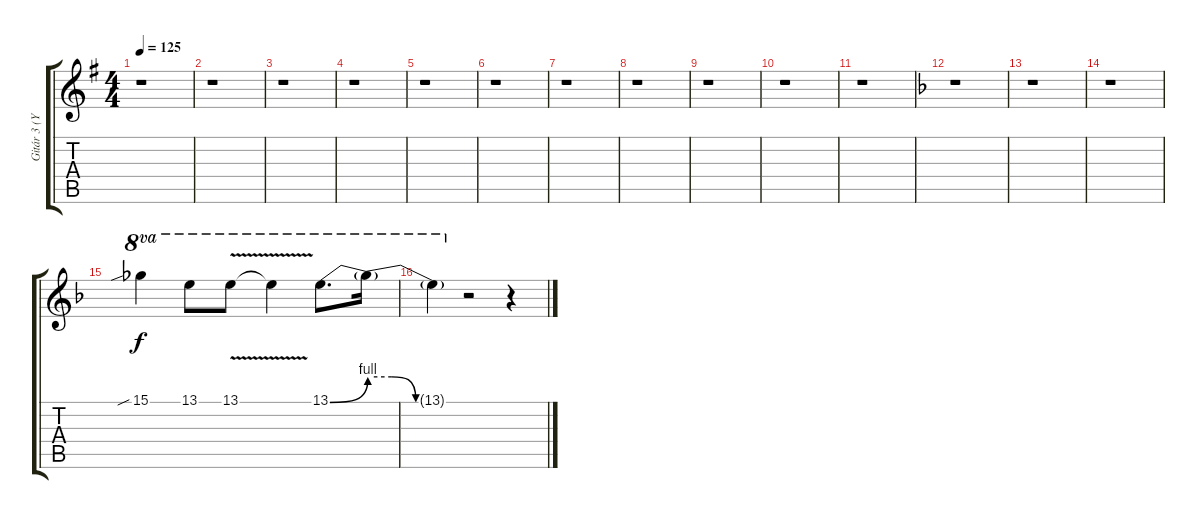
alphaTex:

\track ("Gitár 3 (Yngwie Malmsteen)" "Gitár 3 (Y") {instrument distortionguitar}
\staff {score tabs}
\tuning (Eb4 Bb3 Gb3 Db3 Ab2 Eb2) {hide}
\ts (4 4)
\tempo 125
\clef g2
\ks g
r.1{dy f} |
r.1 |
r.1 |
r.1 |
r.1 |
r.1 |
r.1 |
r.1 |
r.1 |
r.1 |
r.1 |
\ks f
r.1 |
r.1 |
r.1 |
15.1{sib}.4{ot 8va instrument distortionguitar} 13.1.8{ot 8va} 13.1{v}.8{ot 8va} 13.1{t}.4{ot 8va} 13.1{be (bend 0 0 60 4)}.8{d ot 8va} 13.1{be (custom 0 4 15 4 30 0 60 0) t}.16{ot 8va} |
13.1{t}.4{ot 8va} r.2 r.4
